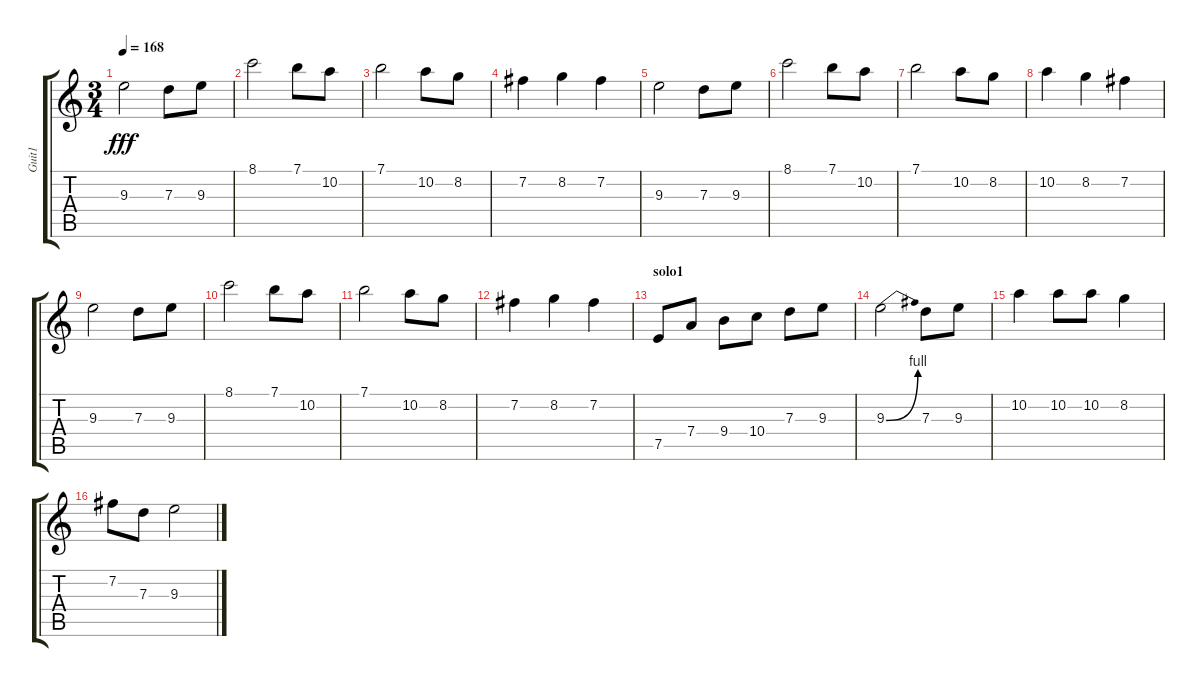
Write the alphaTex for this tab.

\track ("Guit1" "Guit1") {instrument overdrivenguitar}
\staff {score tabs}
\tuning (E4 B3 G3 D3 A2 E2) {hide}
\ts (3 4)
\tempo 168
\clef g2
\ks c
9.3.2{dy fff} 7.3.8 9.3.8 |
8.1.2 7.1.8 10.2.8 |
7.1.2 10.2.8 8.2.8 |
7.2.4 8.2.4 7.2.4 |
9.3.2 7.3.8 9.3.8 |
8.1.2 7.1.8 10.2.8 |
7.1.2 10.2.8 8.2.8 |
10.2.4 8.2.4 7.2.4 |
9.3.2 7.3.8 9.3.8 |
8.1.2 7.1.8 10.2.8 |
7.1.2 10.2.8 8.2.8 |
7.2.4 8.2.4 7.2.4 |
\section ("" "solo1")
7.5.8{volume 13 instrument overdrivenguitar} 7.4.8 9.4.8 10.4.8 7.3.8 9.3.8 |
9.3{be (bend 0 0 60 4)}.2 7.3.8 9.3.8 |
10.2.4 10.2.8 10.2.8 8.2.4 |
7.2.8 7.3.8 9.3.2
